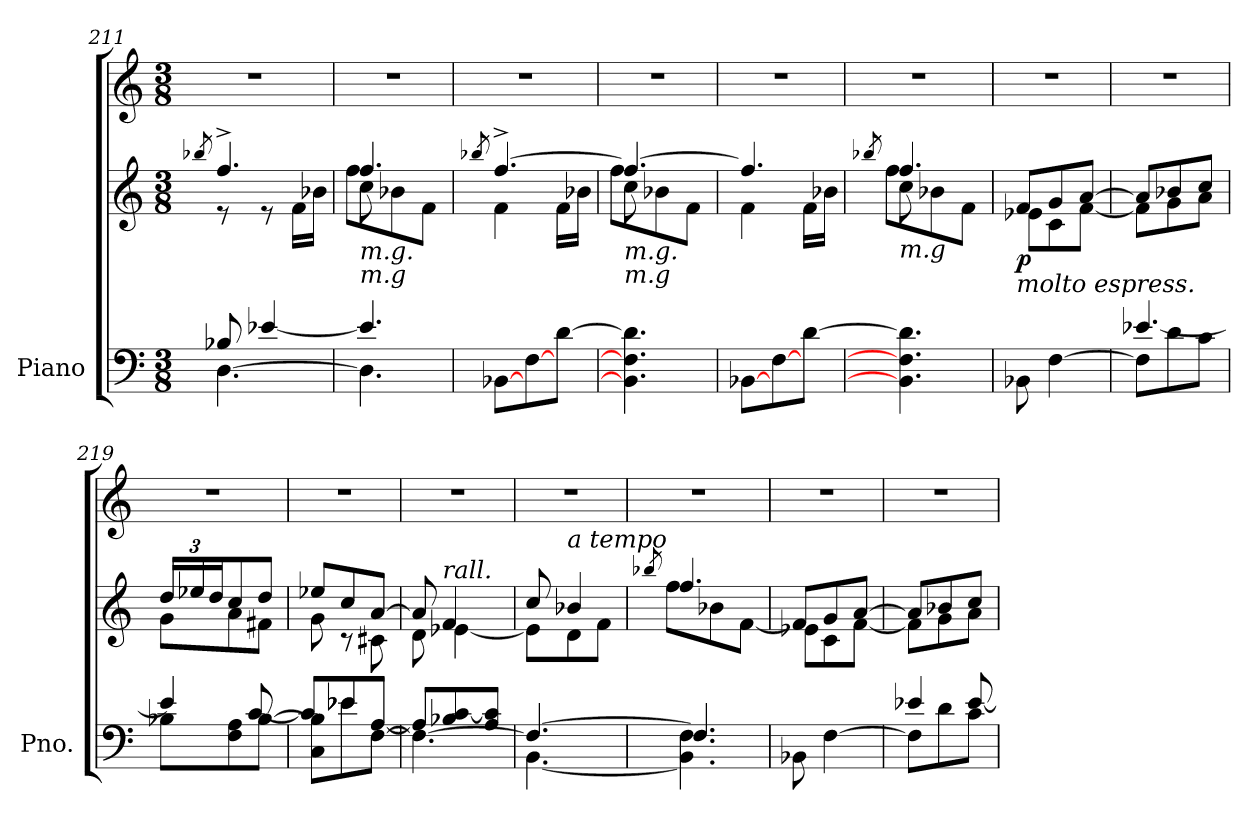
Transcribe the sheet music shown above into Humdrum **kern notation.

**kern	**kern	**kern	**dynam
*part1	*part1	*part1	*part1
*staff3	*staff2	*staff1	*staff1/2/3
*I"Piano	*	*	*
*I'Pno.	*	*	*
!!LO:LB:g=z
*clefF4	*clefG2	*clefG2	*
*k[]	*k[]	*k[]	*
*M3/8	*M3/8	*M3/8	*
=211	=211	=211	=211
.	8qbb-X/	.	.
*^	*^	*	*
[4.D\	8B-X/	4.ff^/	8r	4.r	.
.	[4e-X/	.	8r	.	.
.	.	.	16f\LL	.	.
.	.	.	16b-X\JJ	.	.
=212	=212	=212	=212	=212	=212
*	*	*	*^	*	*
!	!	!LO:TX:b:i:t=m.g.	!	!	!	!
!	!	!LO:TX:b:i:t=m.g	!	!	!	!
4.D\]	4.e-/]	4.ff/	8cc\	8ff\L	4.r	.
.	.	.	4ryy	8b-X\	.	.
.	.	.	.	8f\J	.	.
*v	*v	*	*	*	*	*
=213	=213	=213	=213	=213	=213
.	8qbb-X/	.	.	.	.
[8BB-X\L	[4.ff^/	4ryy	4f\	4.r	.
[8F\	.	.	.	.	.
[8d\J	.	16f\LL	8ryy	.	.
.	.	16b-X\JJ	.	.	.
=214	=214	=214	=214	=214	=214
!	!LO:TX:b:i:t=m.g.	!	!	!	!
!	!LO:TX:b:i:t=m.g	!	!	!	!
4.BB-\] 4.F\] 4.d\]	4.ff/_	8cc\	8ff\L	4.r	.
.	.	4ryy	8b-X\	.	.
.	.	.	8f\J	.	.
=215	=215	=215	=215	=215	=215
[8BB-X\L	4.ff/]	4ryy	4f\	4.r	.
[8F\	.	.	.	.	.
[8d\J	.	16f\LL	8ryy	.	.
.	.	16b-X\JJ	.	.	.
=216	=216	=216	=216	=216	=216
.	8qbb-X/	.	.	.	.
!	!LO:TX:b:i:t=m.g	!	!	!	!
4.BB-\] 4.F\] 4.d\]	4.ff/	8cc\	8ff\L	4.r	.
.	.	4ryy	8b-X\	.	.
.	.	.	8f\J	.	.
!!LO:LB:g=z
=217	=217	=217	=217	=217	=217
*^	*	*	*	*	*
!LO:TX:a:i:t=molto espress.	!	!	!	!	!	!
!	!	!	!	!	!	!LO:DY:b=2
*	*	*	*v	*v	*	*
8BB-X\	4.ryy	8f/L	8e-X\L	4.r	p
[4F\	.	8g/	8c\	.	.
.	.	[8a/J	[8f\J	.	.
=218	=218	=218	=218	=218	=218
8F\L]	[4.e-X/	8a/L]	8f\L]	4.r	.
8d\	.	8b-X/	8g\	.	.
8c\J	.	8cc/J	8a\J	.	.
=219	=219	=219	=219	=219	=219
*	*	*Xbrackettup	*	*	*
8B-X\L	4e-/]	24dd/LL	8g\L	4.r	.
.	.	24ee-X/	.	.	.
.	.	24dd/J	.	.	.
8F\ 8A\	.	8cc/	8a\	.	.
[8B-\J	[8c/	8dd/J	8f#X\J	.	.
=220	=220	=220	=220	=220	=220
8C\ 8B-\]L	8c/L]	8ee-X/L	8g\	4.r	.
8e-\	8e-X/	8cc/	8r	.	.
[8F\J	[8A/J	[8a/J	8c#X\	.	.
=221	=221	=221	=221	=221	=221
4.F\_	8A/L]	8a/]	8d\	4.r	.
!	!	!LO:TX:a:i:t=rall.	!	!	!
.	8B-X/ [8c/	4f/	[4e-X\	.	.
.	8A/ 8c/]J	.	.	.	.
=222	=222	=222	=222	=222	=222
4.F/_	[4.BB\	8cc/	8e-\L]	4.r	.
!	!	!LO:TX:a:i:t=a tempo	!	!	!
.	.	4b-X/	8d\	.	.
.	.	.	8f\J	.	.
!!LO:LB:g=z
=223	=223	=223	=223	=223	=223
.	.	8qbb-X/	.	.	.
4.BB\] 4.F\	4.F/]	4.ff/	8ff\L	4.r	.
.	.	.	8b-X\	.	.
.	.	.	[8f\J	.	.
=224	=224	=224	=224	=224	=224
8BB-X\	4.ryy	8f/L]	8e-X\L	4.r	.
[4F\	.	8g/	8c\	.	.
.	.	[8a/J	[8f\J	.	.
=225	=225	=225	=225	=225	=225
8F\L]	4e-X/	8a/L]	8f\L]	4.r	.
8d\	.	8b-X/	8g\	.	.
8c\J	[8e-/	8cc/J	8a\J	.	.
*v	*v	*	*	*	*
*	*v	*v	*	*
=	=	=	=
*-	*-	*-	*-
